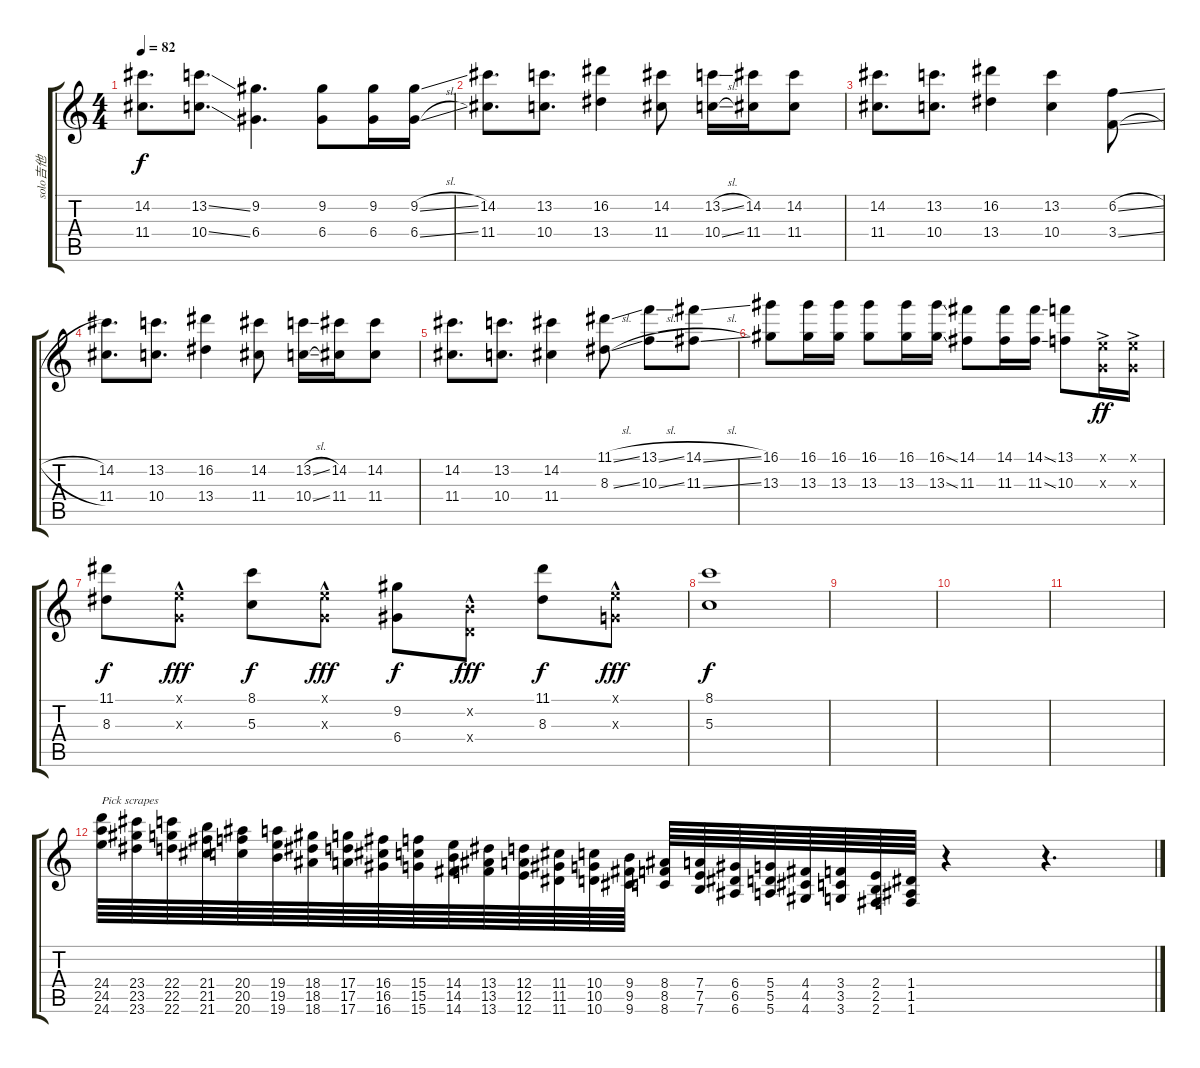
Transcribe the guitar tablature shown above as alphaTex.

\track ("solo吉他" "solo吉他") {instrument overdrivenguitar}
\staff {score tabs}
\tuning (E4 B3 G3 D3 A2 E2) {hide}
\ts (4 4)
\tempo 82
\clef g2
\ks c
(14.2 11.4).8{d dy f} (13.2{ss} 10.4{ss}).8{d} (9.2 6.4).4{d} (9.2 6.4).8 (9.2 6.4).16 (9.2{sl} 6.4{sl}).16 |
(14.2 11.4).8{d} (13.2 10.4).8{d} (16.2 13.4).4 (14.2 11.4).8 (13.2{sl} 10.4{sl}).16 (14.2 11.4).16 (14.2 11.4).8 |
(14.2 11.4).8{d} (13.2 10.4).8{d} (16.2 13.4).4 (13.2 10.4).4 (6.2{sl} 3.4{sl}).8 |
(14.2 11.4).8{d} (13.2 10.4).8{d} (16.2 13.4).4 (14.2 11.4).8 (13.2{sl} 10.4{sl}).16 (14.2 11.4).16 (14.2 11.4).8 |
(14.2 11.4).8{d} (13.2 10.4).8{d} (14.2 11.4).4 (11.1{sl} 8.3{sl}).8 (13.1{sl} 10.3{sl}).8 (14.1{sl} 11.3{sl}).8 |
(16.1 13.3).8 (16.1 13.3).16 (16.1 13.3).16 (16.1 13.3).8 (16.1 13.3).16 (16.1{ss} 13.3{ss}).16 (14.1 11.3).8 (14.1 11.3).16 (14.1{ss} 11.3{ss}).16 (13.1 10.3).8 (0.1{ac x} 0.3{ac x}).16{dy ff} (0.1{ac x} 0.3{ac x}).16 |
(11.1 8.3).8{dy f} (0.1{hac x} 0.3{hac x}).8{dy fff} (8.1 5.3).8{dy f} (0.1{hac x} 0.3{hac x}).8{dy fff} (9.2 6.4).8{dy f} (0.2{hac x} 0.4{hac x}).8{dy fff} (11.1 8.3).8{dy f} (0.1{hac x} 0.3{hac x}).8{dy fff} |
(8.1 5.3).1{dy f} |
|
|
|
(24.4 24.5 24.6).64{txt "Pick scrapes " instrument guitarfretnoise} (23.4 23.5 23.6).64 (22.4 22.5 22.6).64 (21.4 21.5 21.6).64 (20.4 20.5 20.6).64 (19.4 19.5 19.6).64 (18.4 18.5 18.6).64 (17.4 17.5 17.6).64 (16.4 16.5 16.6).64 (15.4 15.5 15.6).64 (14.4 14.5 14.6).64 (13.4 13.5 13.6).64 (12.4 12.5 12.6).64 (11.4 11.5 11.6).64 (10.4 10.5 10.6).64 (9.4 9.5 9.6).64 (8.4 8.5 8.6).64 (7.4 7.5 7.6).64 (6.4 6.5 6.6).64 (5.4 5.5 5.6).64 (4.4 4.5 4.6).64 (3.4 3.5 3.6).64 (2.4 2.5 2.6).64 (1.4 1.5 1.6).64 r.4 r.4{d}
